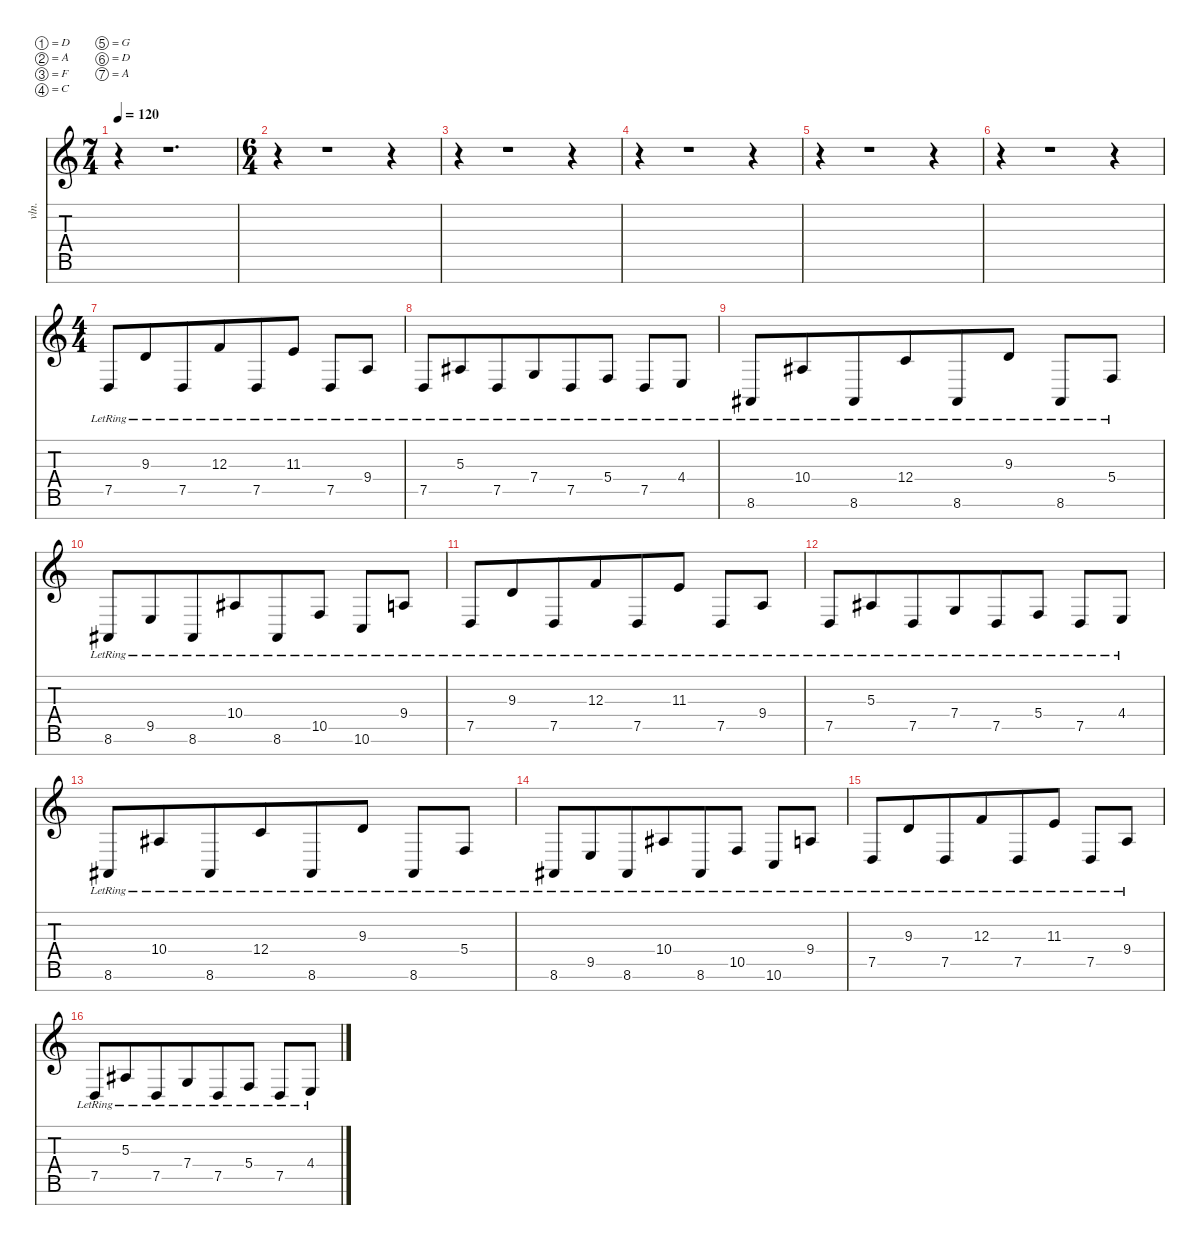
\defaultSystemsLayout 4
\hideDynamics
\bracketExtendMode nobrackets
\otherSystemsTrackNameOrientation horizontal
\track ("Harp" "vln.") {instrument stringensemble1}
\staff {score tabs}
\tuning (D4 A3 F3 C3 G2 D2 A1)
\ts (7 4)
\beaming (8 2 2 2 8)
\tempo 120
\clef g2
\ks c
r.4{dy fff beam Down} r.1{d beam Down} |
\ts (6 4)
\beaming (8 6 6)
r.4{beam Down} r.1{beam Down} r.4{beam Down} |
r.4{beam Down} r.1{beam Down} r.4{beam Down} |
r.4{beam Down} r.1{beam Down} r.4{beam Down} |
r.4{beam Down} r.1{beam Down} r.4{beam Down} |
r.4{beam Down} r.1{beam Down} r.4{beam Down} |
\ts (4 4)
\beaming (8 6 6)
7.5{lr}.8{instrument brightacousticpiano beam Up} 9.3{lr}.8{beam Up} 7.5{lr}.8{beam Up} 12.3{lr}.8{beam Up} 7.5{lr}.8{beam Up} 11.3{lr}.8{beam Up} 7.5{lr}.8{beam Up} 9.4{lr}.8{beam Up} |
7.5{lr}.8{beam Up} 5.3{lr acc #}.8{beam Up} 7.5{lr}.8{beam Up} 7.4{lr}.8{beam Up} 7.5{lr}.8{beam Up} 5.4{lr}.8{beam Up} 7.5{lr}.8{beam Up} 4.4{lr}.8{beam Up} |
8.6{lr acc #}.8{beam Up} 10.4{lr acc #}.8{beam Up} 8.6{lr acc #}.8{beam Up} 12.4{lr}.8{beam Up} 8.6{lr acc #}.8{beam Up} 9.3{lr}.8{beam Up} 8.6{lr acc #}.8{beam Up} 5.4{lr}.8{beam Up} |
8.6{lr acc #}.8{beam Up} 9.5{lr}.8{beam Up} 8.6{lr acc #}.8{beam Up} 10.4{lr acc #}.8{beam Up} 8.6{lr acc #}.8{beam Up} 10.5{lr}.8{beam Up} 10.6{lr}.8{beam Up} 9.4{lr}.8{beam Up} |
7.5{lr}.8{beam Up} 9.3{lr}.8{beam Up} 7.5{lr}.8{beam Up} 12.3{lr}.8{beam Up} 7.5{lr}.8{beam Up} 11.3{lr}.8{beam Up} 7.5{lr}.8{beam Up} 9.4{lr}.8{beam Up} |
7.5{lr}.8{beam Up} 5.3{lr acc #}.8{beam Up} 7.5{lr}.8{beam Up} 7.4{lr}.8{beam Up} 7.5{lr}.8{beam Up} 5.4{lr}.8{beam Up} 7.5{lr}.8{beam Up} 4.4{lr}.8{beam Up} |
8.6{lr acc #}.8{beam Up} 10.4{lr acc #}.8{beam Up} 8.6{lr acc #}.8{beam Up} 12.4{lr}.8{beam Up} 8.6{lr acc #}.8{beam Up} 9.3{lr}.8{beam Up} 8.6{lr acc #}.8{beam Up} 5.4{lr}.8{beam Up} |
8.6{lr acc #}.8{beam Up} 9.5{lr}.8{beam Up} 8.6{lr acc #}.8{beam Up} 10.4{lr acc #}.8{beam Up} 8.6{lr acc #}.8{beam Up} 10.5{lr}.8{beam Up} 10.6{lr}.8{beam Up} 9.4{lr}.8{beam Up} |
7.5{lr}.8{beam Up} 9.3{lr}.8{beam Up} 7.5{lr}.8{beam Up} 12.3{lr}.8{beam Up} 7.5{lr}.8{beam Up} 11.3{lr}.8{beam Up} 7.5{lr}.8{beam Up} 9.4{lr}.8{beam Up} |
7.5{lr}.8{beam Up} 5.3{lr acc #}.8{beam Up} 7.5{lr}.8{beam Up} 7.4{lr}.8{beam Up} 7.5{lr}.8{beam Up} 5.4{lr}.8{beam Up} 7.5{lr}.8{beam Up} 4.4{lr}.8{beam Up}
